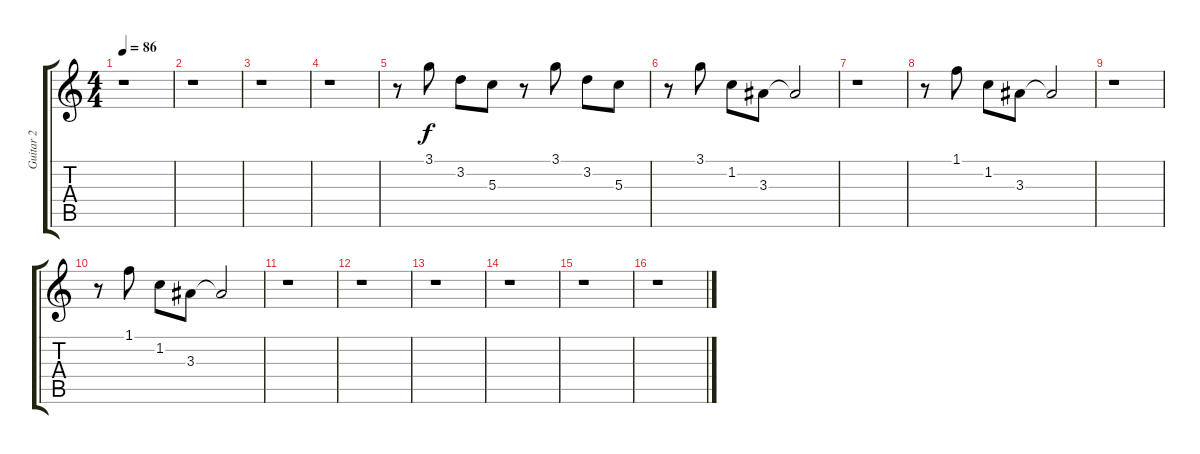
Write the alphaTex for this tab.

\track ("Guitar 2" "Guitar 2") {instrument electricguitarclean}
\staff {score tabs}
\tuning (E4 B3 G3 D3 A2 D2) {hide}
\ts (4 4)
\tempo 86
\clef g2
\ks c
r.1{dy f instrument electricguitarclean} |
r.1 |
r.1 |
r.1 |
r.8 3.1.8 3.2.8 5.3.8 r.8 3.1.8 3.2.8 5.3.8 |
r.8 3.1.8 1.2.8 3.3.8 3.3{t}.2 |
r.1 |
r.8 1.1.8 1.2.8 3.3.8 3.3{t}.2 |
r.1 |
r.8 1.1.8 1.2.8 3.3.8 3.3{t}.2 |
r.1 |
r.1 |
r.1 |
r.1 |
r.1 |
r.1
